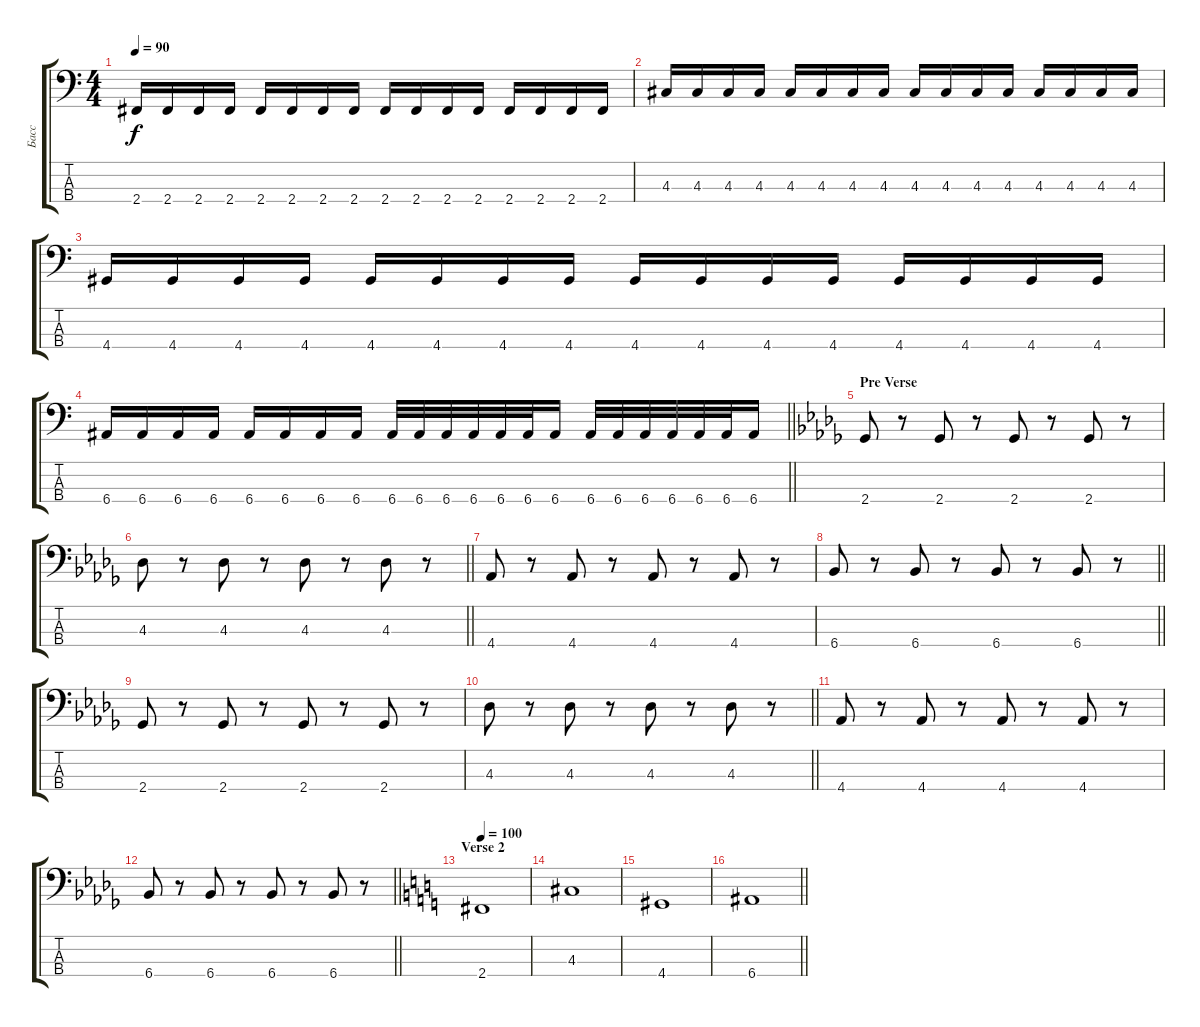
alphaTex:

\track ("Басс" "Басс") {instrument electricbassfinger}
\staff {score tabs}
\tuning (G2 D2 A1 E1) {hide}
\ts (4 4)
\tempo 90
\clef f4
\ks c
2.4.16{dy f} 2.4.16 2.4.16 2.4.16 2.4.16 2.4.16 2.4.16 2.4.16 2.4.16 2.4.16 2.4.16 2.4.16 2.4.16 2.4.16 2.4.16 2.4.16 |
4.3.16 4.3.16 4.3.16 4.3.16 4.3.16 4.3.16 4.3.16 4.3.16 4.3.16 4.3.16 4.3.16 4.3.16 4.3.16 4.3.16 4.3.16 4.3.16 |
4.4.16 4.4.16 4.4.16 4.4.16 4.4.16 4.4.16 4.4.16 4.4.16 4.4.16 4.4.16 4.4.16 4.4.16 4.4.16 4.4.16 4.4.16 4.4.16 |
\barLineRight lightlight
6.4.16 6.4.16 6.4.16 6.4.16 6.4.16 6.4.16 6.4.16 6.4.16 6.4.32 6.4.32 6.4.32 6.4.32 6.4.32 6.4.32 6.4.16 6.4.32 6.4.32 6.4.32 6.4.32 6.4.32 6.4.32 6.4.16 |
\section ("" "Pre Verse")
\ks db
2.4.8 r.8 2.4.8 r.8 2.4.8 r.8 2.4.8 r.8 |
\barLineRight lightlight
4.3.8 r.8 4.3.8 r.8 4.3.8 r.8 4.3.8 r.8 |
4.4.8 r.8 4.4.8 r.8 4.4.8 r.8 4.4.8 r.8 |
\barLineRight lightlight
6.4.8 r.8 6.4.8 r.8 6.4.8 r.8 6.4.8 r.8 |
2.4.8 r.8 2.4.8 r.8 2.4.8 r.8 2.4.8 r.8 |
\barLineRight lightlight
4.3.8 r.8 4.3.8 r.8 4.3.8 r.8 4.3.8 r.8 |
4.4.8 r.8 4.4.8 r.8 4.4.8 r.8 4.4.8 r.8 |
\barLineRight lightlight
6.4.8 r.8 6.4.8 r.8 6.4.8 r.8 6.4.8 r.8 |
\section ("" "Verse 2")
\tempo 100
\ks c
2.4.1 |
4.3.1 |
4.4.1 |
\barLineRight lightlight
6.4.1
